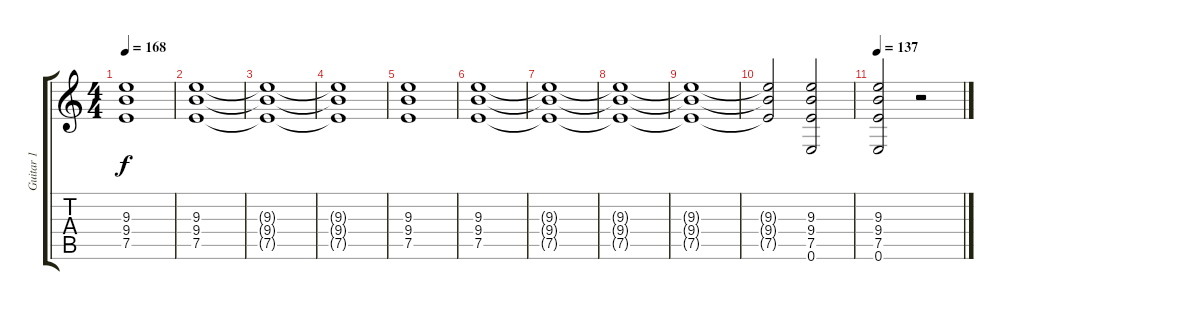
\track ("Guitar 1" "Guitar 1") {instrument distortionguitar}
\staff {score tabs}
\tuning (E4 B3 G3 D3 A2 E2) {hide}
\ts (4 4)
\tempo 168
\clef g2
\ks c
(9.3 9.4 7.5).1{dy f volume 12 balance 10} |
(9.3 9.4 7.5).1 |
(9.3{t} 9.4{t} 7.5{t}).1 |
(9.3{t} 9.4{t} 7.5{t}).1 |
(9.3 9.4 7.5).1 |
(9.3 9.4 7.5).1 |
(9.3{t} 9.4{t} 7.5{t}).1 |
(9.3{t} 9.4{t} 7.5{t}).1 |
(9.3{t} 9.4{t} 7.5{t}).1 |
(9.3{t} 9.4{t} 7.5{t}).2 (9.3 9.4 7.5 0.6).2 |
\tempo 137
(9.3 9.4 7.5 0.6).2 r.2
